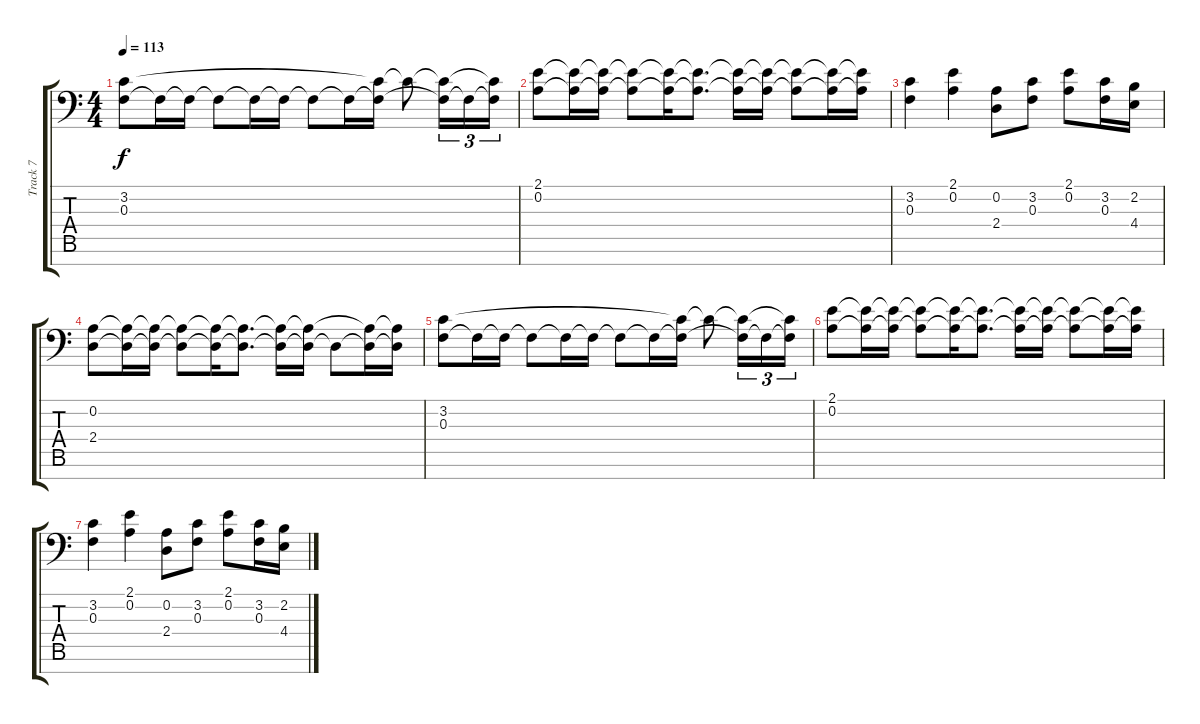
\track ("Track 7" "Track 7") {instrument tremolostrings}
\staff {score tabs}
\tuning (D4 A3 F3 C3 G2 D2 G1) {hide}
\ts (4 4)
\tempo 113
\clef f4
\ks c
(3.2 0.3).8{dy f} 0.3{t}.16 0.3{t}.16 0.3{t}.8 0.3{t}.16 0.3{t}.16 0.3{t}.8 0.3{t}.16 (3.2{t} 0.3{t}).16 3.2{t}.8 (3.2{t} 0.3{t}).16{tu (3 2)} 0.3{t}.16{tu (3 2)} (3.2{t} 0.3{t}).16{tu (3 2)} |
(2.1 0.2).8 (2.1{t} 0.2{t}).16 (2.1{t} 0.2{t}).16 (2.1{t} 0.2{t}).8 (2.1{t} 0.2{t}).16 (2.1{t} 0.2{t}).8{d} (2.1{t} 0.2{t}).16 (2.1{t} 0.2{t}).16 (2.1{t} 0.2{t}).8 (2.1{t} 0.2{t}).16 (2.1{t} 0.2{t}).16 |
(3.2 0.3).4 (2.1 0.2).4 (0.2 2.4).8 (3.2 0.3).8 (2.1 0.2).8 (3.2 0.3).16 (2.2 4.4).16 |
(0.2 2.4).8 (0.2{t} 2.4{t}).16 (0.2{t} 2.4{t}).16 (0.2{t} 2.4{t}).8 (0.2{t} 2.4{t}).16 (0.2{t} 2.4{t}).8{d} (0.2{t} 2.4{t}).16 (0.2{t} 2.4{t}).16 2.4{t}.8 (0.2{t} 2.4{t}).16 (0.2{t} 2.4{t}).16 |
(3.2 0.3).8 0.3{t}.16 0.3{t}.16 0.3{t}.8 0.3{t}.16 0.3{t}.16 0.3{t}.8 0.3{t}.16 (3.2{t} 0.3{t}).16 3.2{t}.8 (3.2{t} 0.3{t}).16{tu (3 2)} 0.3{t}.16{tu (3 2)} (3.2{t} 0.3{t}).16{tu (3 2)} |
(2.1 0.2).8 (2.1{t} 0.2{t}).16 (2.1{t} 0.2{t}).16 (2.1{t} 0.2{t}).8 (2.1{t} 0.2{t}).16 (2.1{t} 0.2{t}).8{d} (2.1{t} 0.2{t}).16 (2.1{t} 0.2{t}).16 (2.1{t} 0.2{t}).8 (2.1{t} 0.2{t}).16 (2.1{t} 0.2{t}).16 |
(3.2 0.3).4 (2.1 0.2).4 (0.2 2.4).8 (3.2 0.3).8 (2.1 0.2).8 (3.2 0.3).16 (2.2 4.4).16
